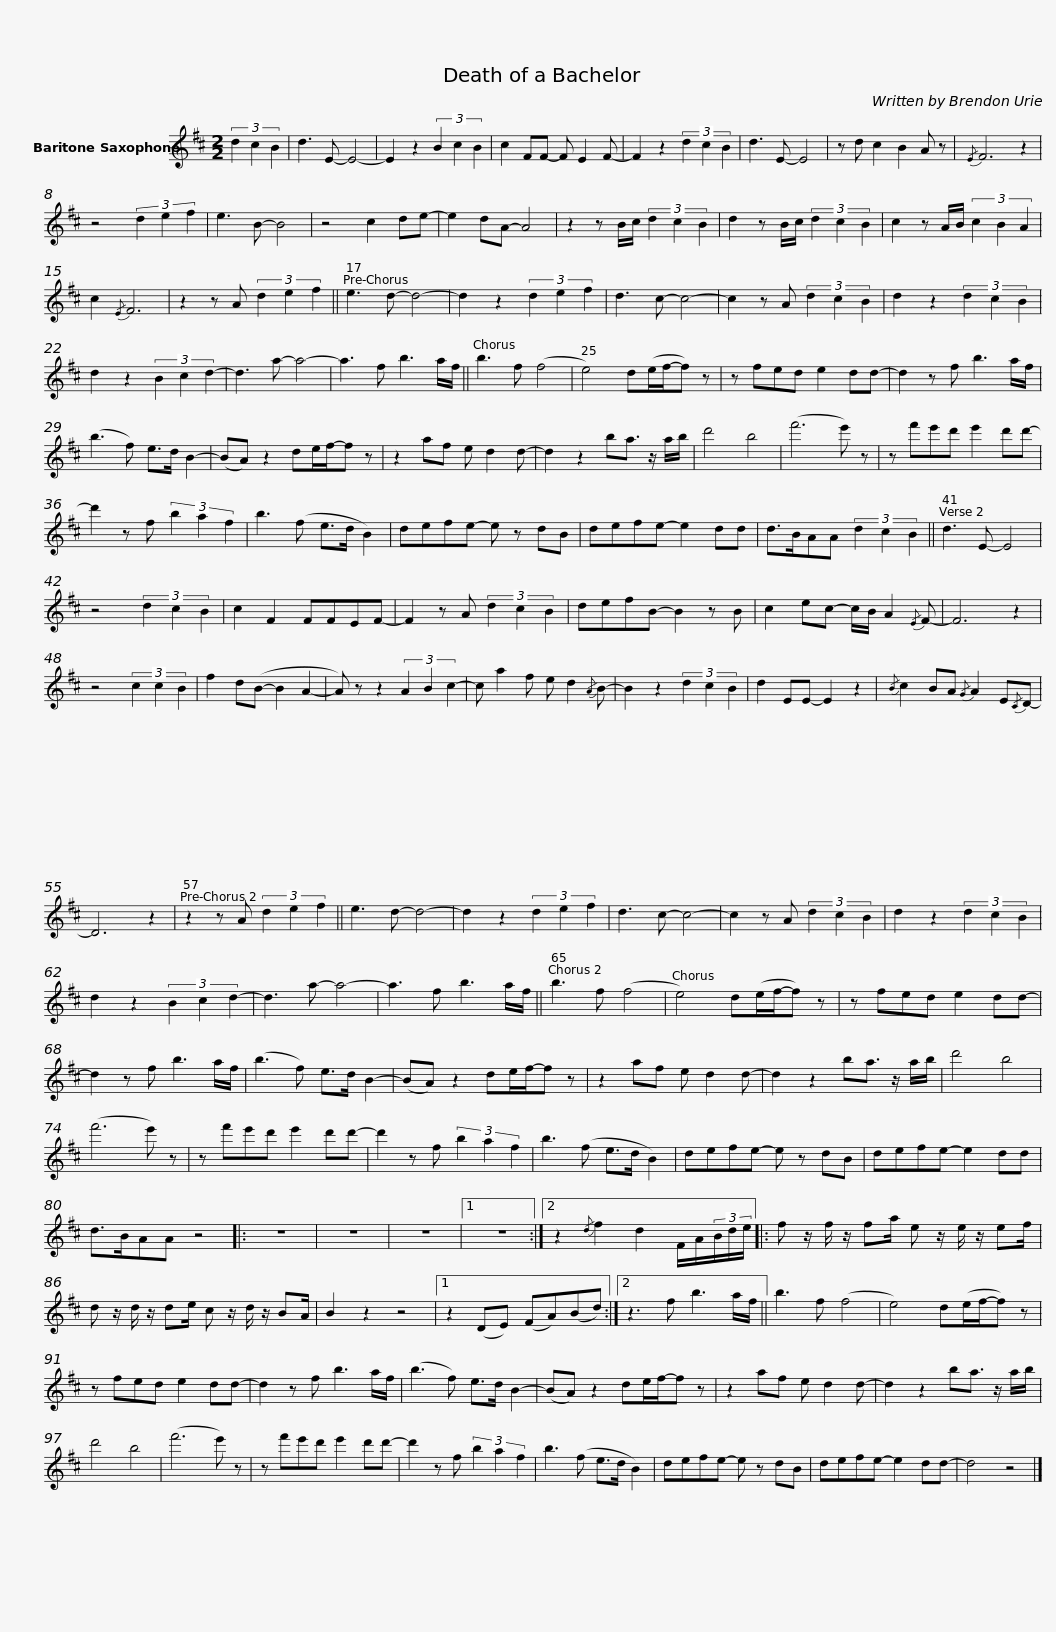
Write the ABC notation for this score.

X:1
L:1/8
M:2/2
I:linebreak $
K:none
V:1 treble transpose=-21
V:1
[K:D] (3d2 c2 B2 | d3 E- E4- | E2 z2 (3B2 c2 B2 | c2 FF- F E2 F- | F2 z2 (3d2 c2 B2 |$ %5
 d3 E- E4 | z d c2 B2 A z |{/E} F6 z2 | z4 (3d2 e2 f2 | e3 B- B4 |$ %10
 z4 c2 de- | e2 dA- A4 | z2 z B/c/ (3d2 c2 B2 | d2 z B/c/ (3d2 c2 B2 |$ c2 z A/B/ (3c2 B2 A2 | %15
 c2{/E} F6 | z2 z A (3d2 e2 f2 || e3 d- d4- | d2 z2 (3d2 e2 f2 |$ d3 c- c4- | %20
 c2 z A (3d2 c2 B2 | d2 z2 (3d2 c2 B2 | d2 z2 (3B2 c2 d2- | d3 a- a4- |$ a3 f b3 a/f/ || %25
 b3 f (f4 | e4) d(e/f/-f) z | z fed e2 dd- |$ d2 z f b3 a/f/ | (b3 f) e>d B2- | %30
 (BA) z2 de/f/-f z | z2 af e d2 d- |$ d2 z2 ba3/2 z/ a/b/ | d'4 b4 | (f'6 e') z | %35
 z f'e'd' e'2 d'd'- |$ d'2 z f (3b2 a2 f2 | b3 (f e>d B2) | defe- e z dB | defe- e2 dd |$ %40
 d>BAA (3d2 c2 B2 || d3 E- E4 | z4 (3d2 c2 B2 | c2 F2 FFEF- |$ F2 z A (3d2 c2 B2 | %45
 defB- B2 z B | c2 ec- c/B/ A2{/E} F- | F6 z2 |$ z4 (3c2 c2 B2 | f2 d(B- B2 A2- | %50
 A) z z2 (3A2 B2 c2- | c a2 f e d2{/A} B- |$ B2 z2 (3d2 c2 B2 | d2 EE- E2 z2 |{/B} c2 BA{/G} A2 E{/C}D- | %55
 D6 z2 |$ z2 z A (3d2 e2 f2 || e3 d- d4- | d2 z2 (3d2 e2 f2 | d3 c- c4- | %60
 c2 z A (3d2 c2 B2 |$ d2 z2 (3d2 c2 B2 | d2 z2 (3B2 c2 d2- | d3 a- a4- | a3 f b3 a/f/ || %65
 b3 f (f4 |$ e4) d(e/f/-f) z | z fed e2 dd- | d2 z f b3 a/f/ | (b3 f) e>d B2- |$ %70
 (BA) z2 de/f/-f z | z2 af e d2 d- | d2 z2 ba3/2 z/ a/b/ | d'4 b4 |$ (f'6 e') z | %75
 z f'e'd' e'2 d'd'- | d'2 z f (3b2 a2 f2 | b3 (f e>d B2) |$ defe- e z dB | defe- e2 dd | %80
 d>BAA z4 |: z8 | z8 | z8 |1$ z8 :|2 %85
 z2{/d} f2 d2 F/A/(3B/d/e/ |: f z/ f/ z/ fa/ e z/ e/ z/ ef/ |$ d z/ d/ z/ de/ c z/ d/ z/ BA/ | B2 z2 z4 |1 z2 (DE) (FA)(Bd) :|2$ %90
 z3 f b3 a/f/ || b3 f (f4 | e4) d(e/f/-f) z | z fed e2 dd- |$ d2 z f b3 a/f/ | %95
 (b3 f) e>d B2- | (BA) z2 de/f/-f z | z2 af e d2 d- |$ d2 z2 ba3/2 z/ a/b/ | d'4 b4 | %100
 (f'6 e') z | z f'e'd' e'2 d'd'- |$ d'2 z f (3b2 a2 f2 | b3 (f e>d B2) | defe- e z dB | %105
 defe- e2 dd- |$ d4 z4 |] %107
